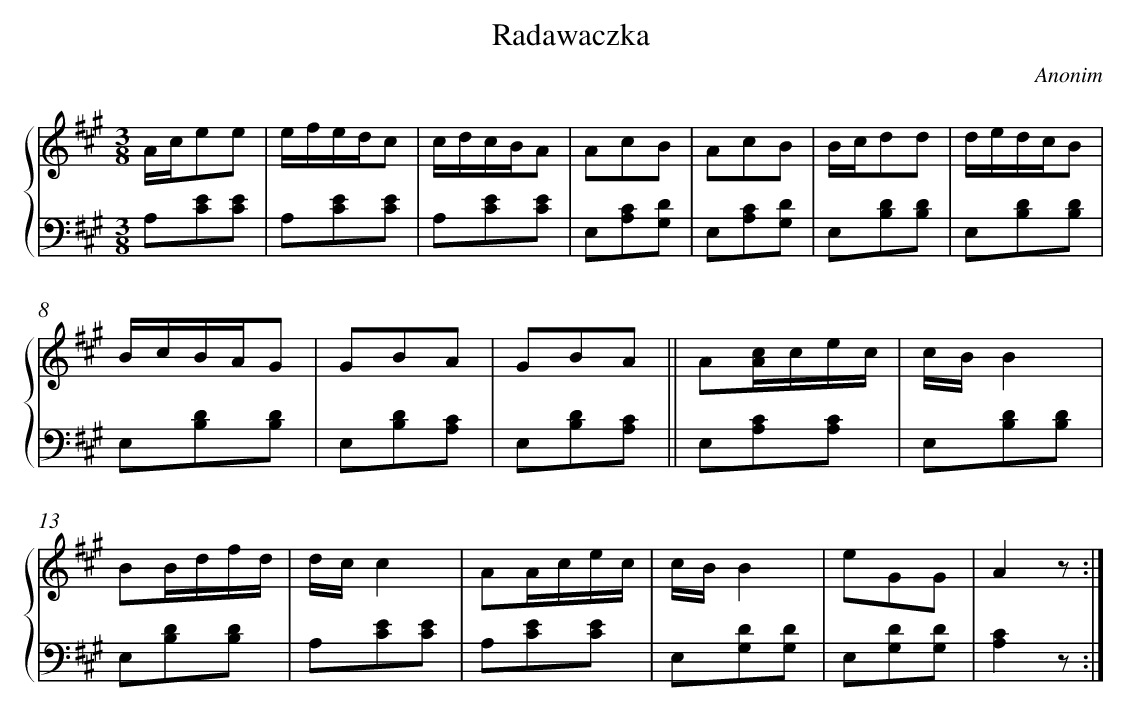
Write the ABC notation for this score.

X:1
T: Radawaczka
C: Anonim
L: 1/8
M: 3/8
%%staves {1 2}
V: 1 clef=treble
V: 2 clef=bass
K: A
[V:1] A/c/ee |
[V:2] A,[EC][EC] |
[V:1] e/f/e/d/c |
[V:2] A,[EC][EC] |
[V:1] c/d/c/B/A |
[V:2] A,[EC][EC] |
[V:1] AcB |
[V:2] E,[CA,][DG,] |
[V:1] AcB |
[V:2] E,[CA,][DG,] |
[V:1] B/c/dd |
[V:2] E,[DB,][DB,] |
[V:1] d/e/d/c/B |
[V:2] E,[DB,][DB,] |
[V:1] B/c/B/A/G |
[V:2] E,[DB,][DB,] |
[V:1] GBA |
[V:2] E,[DB,][CA,] |
[V:1] GBA ||
[V:2] E,[DB,][CA,] ||
[V:1] A[c/A/]c/e/c/ |
[V:2] E,[CA,][CA,] |
[V:1] c/B/B2 |
[V:2] E,[DB,][DB,] |
[V:1] BB/d/f/d/ |
[V:2] E,[DB,][DB,] |
[V:1] d/c/c2 |
[V:2] A,[EC][EC] |
[V:1] AA/c/e/c/ |
[V:2] A,[EC][EC] |
[V:1] c/B/B2 |
[V:2] E,[DG,][DG,] |
[V:1] eGG |
[V:2] E,[DG,][DG,] |
[V:1] A2z :|]
[V:2] [C2A,2]z :|]
